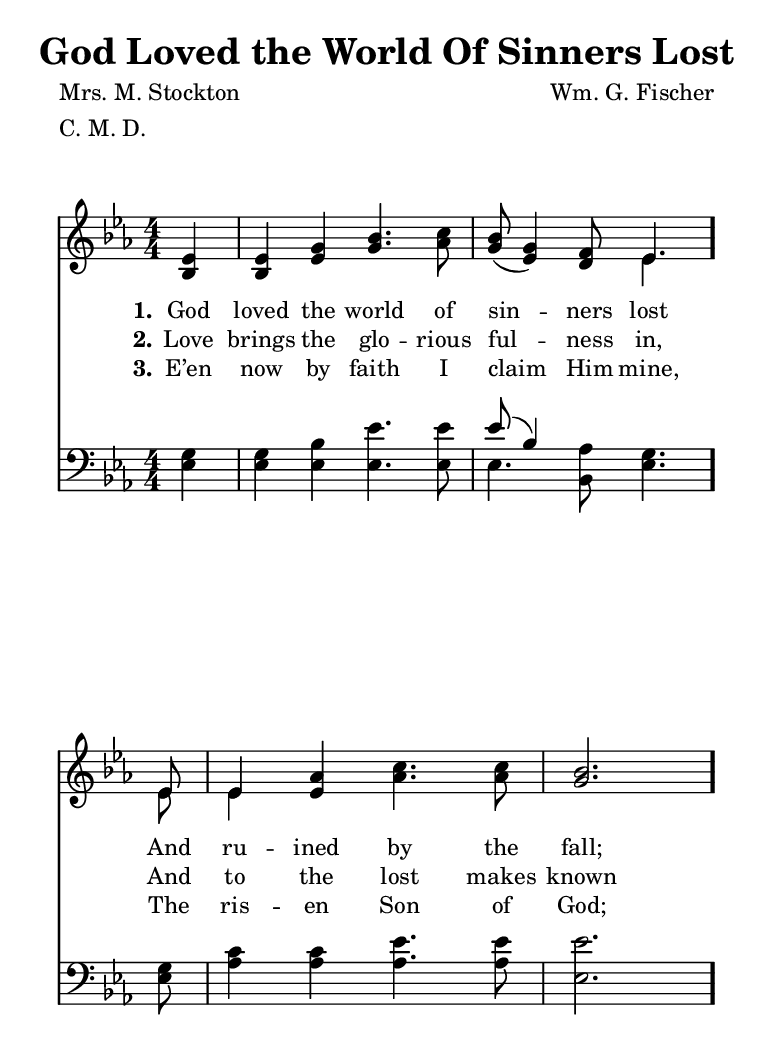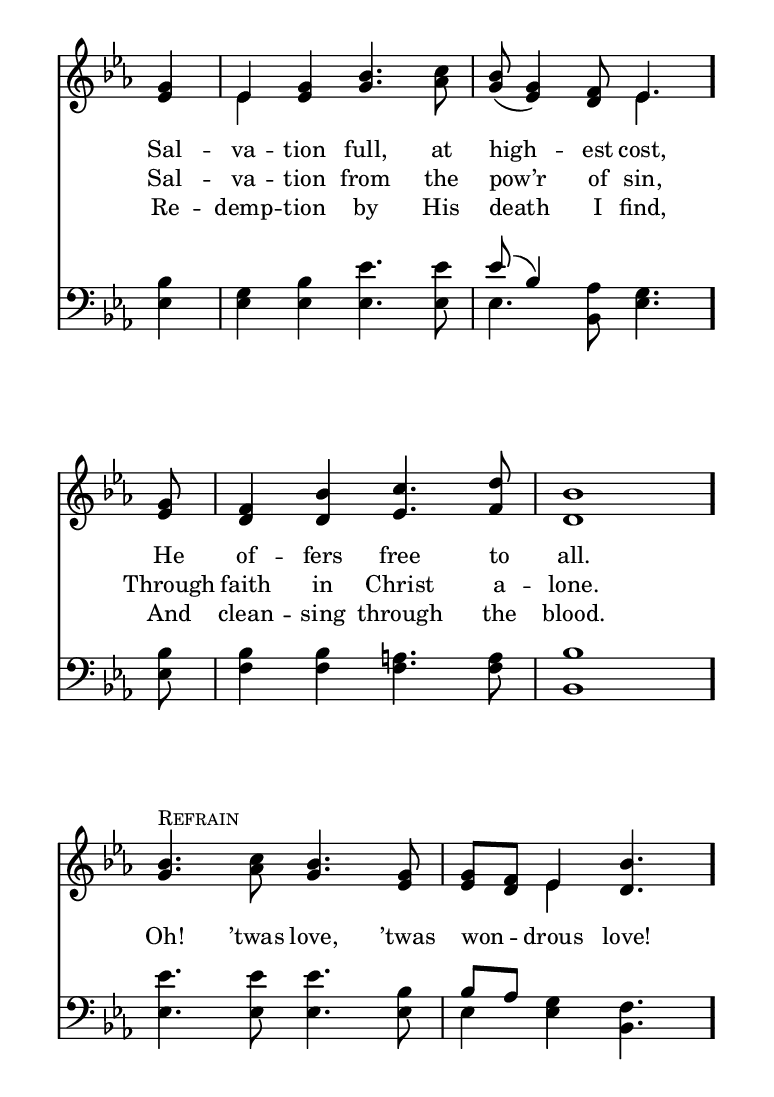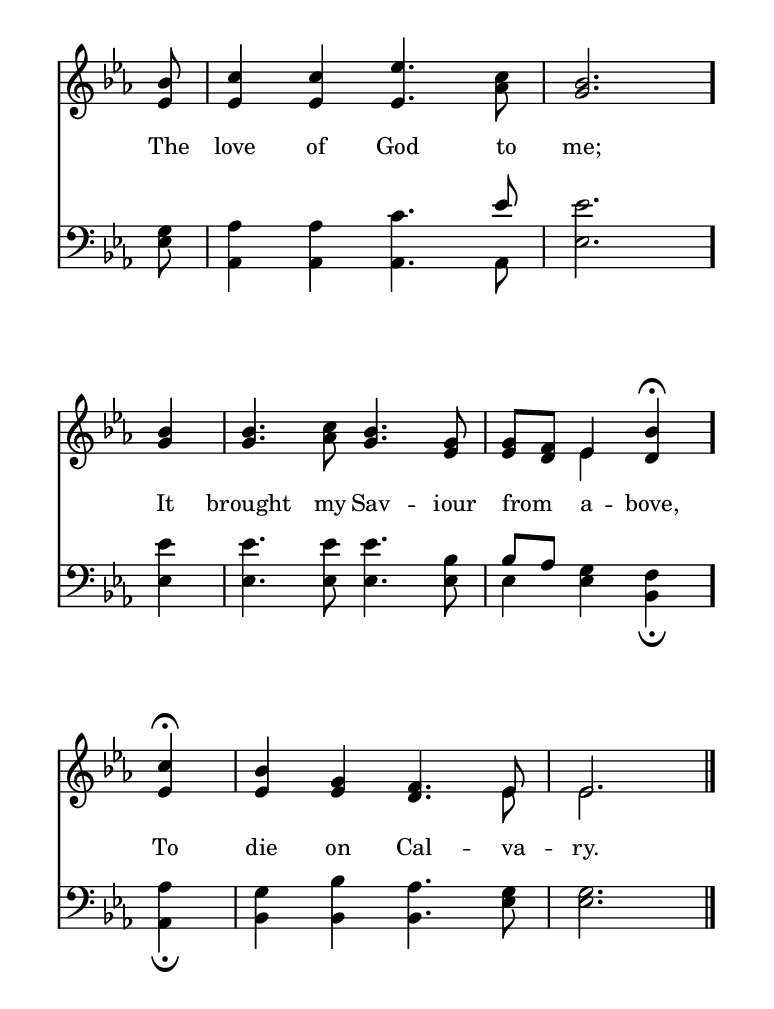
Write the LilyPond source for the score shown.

\include "common/global.ily"
\paper {
  \include "common/paper.ily"
  ragged-last-bottom = ##t
  % decrease system-to-system padding to fit onto page with next score
  system-system-spacing.padding = 0.4
  system-system-spacing.basic-distance = 0.4
}

\header{
  %gospel
  hymnnumber = "14"
  title = "God Loved the World Of Sinners Lost"
  tunename = "Wondrous Love" % from Metrical Index of Tunes
  meter = "C. M. D."
  poet = "Mrs. M. Stockton"
  composer = "Wm. G. Fischer"
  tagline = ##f
}

% for fermata in MIDI
ta = { \tempo 4=80 }
tb = { \tempo 4=40 }

patternA = { \ta c4 | c4 c4 c4. c8 | c8( c4) c8 c4. } % Line 1, 3 soprano / alto / tenor
patternB = { \ta c8 | c4 c4 c4. c8 | c2.            } % Line 2 all, Refrain line 2 all
patternC = { \ta c8 | c4 c4 c4. c8 | c1             } % Line 4 all
patternD = { \ta c4 | c4 c4 c4. c8 | c4.     c8 c4. } % Line 1, 3 bass

patternE = { \ta c4. c8 c4. c8 | c8[ c8] c4 c4. } % Refrain line 1 soprano / alto / tenor
patternF = { \ta c4 | c4. c8 c4. c8 | c8[ c8] c4 \tb c4 } % Refrain line 3 soprano / alto / tenor
patternG = { \tb c4 \ta | c4 c4 c4. c8 | c2. } % Refrain line 4 all

patternH = { \ta c4. c8 c4. c8 | c4 c4 c4. } % Refrain line 1 bass
patternI = { \ta c4 | c4. c8 c4. c8 | c4 c4 \tb c4 } % Refrain line 3 bass

global = {
  \include "common/overrides.ily"
  \override Staff.TimeSignature.style = #'numbered
  \time 4/4
  \override Score.MetronomeMark.transparent = ##t % hide all fermata changes too
  \ta
  \key ees \major
  \partial 4
  \autoBeamOff
}

notesSoprano = {
\global
\relative c' {

  \changePitch \patternA { ees | ees g bes c | bes g f ees }
  \changePitch \patternB { ees | ees aes c c | bes         }
  \changePitch \patternA { g   | ees g bes c | bes g f ees }
  \changePitch \patternC { g   | f bes c d   | bes         }

  << s^\markup { \small \caps "Refrain" }
  \changePitch \patternE { bes c bes g | g f ees bes' } >>
  \changePitch \patternB {         bes | c c ees c   | bes          }
  \changePitch \patternF {         bes | bes c bes g | g f ees bes'\fermata }
  \changePitch \patternG {   c\fermata | bes g f ees | ees          }

  \bar "|."

}
}

notesAlto = {
\global
\relative e' {

  \changePitch \patternA { bes | bes ees g aes   | g ees d ees }
  \changePitch \patternB { ees | ees ees aes aes | g           }
  \changePitch \patternA { ees | ees ees g aes   | g ees d ees }
  \changePitch \patternC { ees | d d ees f       | d           }

  \changePitch \patternE { g aes g ees | ees d ees d }
  \changePitch \patternB {         ees | ees ees ees aes | g           }
  \changePitch \patternF {         g   | g aes g ees     | ees d ees d }
  \changePitch \patternG {         ees | ees ees d ees   | ees         }

}
}

notesTenor = {
\global
\relative a {

  \changePitch \patternA { g   | g bes ees ees | ees bes aes g }
  \changePitch \patternB { g   | c c ees ees   | ees           }
  \changePitch \patternA { bes | g bes ees ees | ees bes aes g }
  \changePitch \patternC { bes | bes bes a a   | bes           }

  \changePitch \patternE { ees ees ees bes | bes aes g f }
  \changePitch \patternB {             g   | aes aes c ees   | ees         }
  \changePitch \patternF {             ees | ees ees ees bes | bes aes g f }
  \changePitch \patternG {             aes | g bes aes g     | g           }

}
}

notesBass = {
\global
\relative f {

  \changePitch \patternD { ees | ees ees ees ees | ees bes ees }
  \changePitch \patternB { ees | aes aes aes aes | ees }
  \changePitch \patternD { ees | ees ees ees ees | ees bes ees }
  \changePitch \patternC { ees | f f f f | bes, }

  \changePitch \patternH { ees ees ees ees | ees ees bes }
  \changePitch \patternB { ees | aes, aes aes aes | ees' }
  \changePitch \patternI { ees | ees ees ees ees | ees ees bes_\fermata }
  \changePitch \patternG { aes_\fermata | bes bes bes ees | ees }

}
}

Refrain = \lyricmode {

Oh! ’twas love, ’twas won -- drous love! \bar "."
The love of God to me; \bar "." \break
It brought my Sav -- iour from a -- bove, \bar "."
To die on Cal -- va -- ry. \bar "." \break

}

wordsA = \lyricmode {
\set stanza = "1."

God loved the world of sin -- ners lost \bar "."
And ru -- ined by the fall; \bar "." \break
Sal -- va -- tion full, at high -- est cost, \bar "."
He of -- fers free to all. \bar "." \break

}

wordsB = \lyricmode {
\set stanza = "2."

Love brings the glo -- rious ful -- ness in,
And to the lost makes known
Sal -- va -- tion from the pow’r of sin,
Through faith in Christ a -- lone.

\Refrain

}

wordsC = \lyricmode {
\set stanza = "3."

E’en now by faith I claim Him mine,
The ris -- en Son of God;
Re -- demp -- tion by His death I find,
And clean -- sing through the blood.

}


\score {
  \context ChoirStaff <<
    \context Staff = upper <<
      \set Staff.autoBeaming = ##f
      \set ChoirStaff.systemStartDelimiter = #'SystemStartBar
      \set ChoirStaff.printPartCombineTexts = ##f
      \partcombine #'(2 . 9) \notesSoprano \notesAlto
      \context NullVoice = sopranos { \voiceOne << \notesSoprano >> }
      \context NullVoice = altos { \voiceTwo << \notesAlto >> }
      \context Lyrics = one   \lyricsto sopranos \wordsA
      \context Lyrics = two   \lyricsto sopranos \wordsB
      \context Lyrics = three \lyricsto sopranos \wordsC
      %\context Lyrics = four  \lyricsto sopranos \wordsD
      %\context Lyrics = five  \lyricsto sopranos \wordsE
    >>
    \context Staff = men <<
      \set Staff.autoBeaming = ##f
      \clef bass
      \set ChoirStaff.printPartCombineTexts = ##f
      \partcombine #'(2 . 9) \notesTenor \notesBass
      \context NullVoice = tenors { \voiceOne << \notesTenor >> }
      \context NullVoice = basses { \voiceTwo << \notesBass >> }
    >>
  >>
  \layout {
    \include "common/layout.ily"
  }
  \midi{
    \include "common/midi.ily"
  }
}

\version "2.19.49"  % necessary for upgrading to future LilyPond versions.

% vi:set et ts=2 sw=2 ai nocindent syntax=lilypond:
